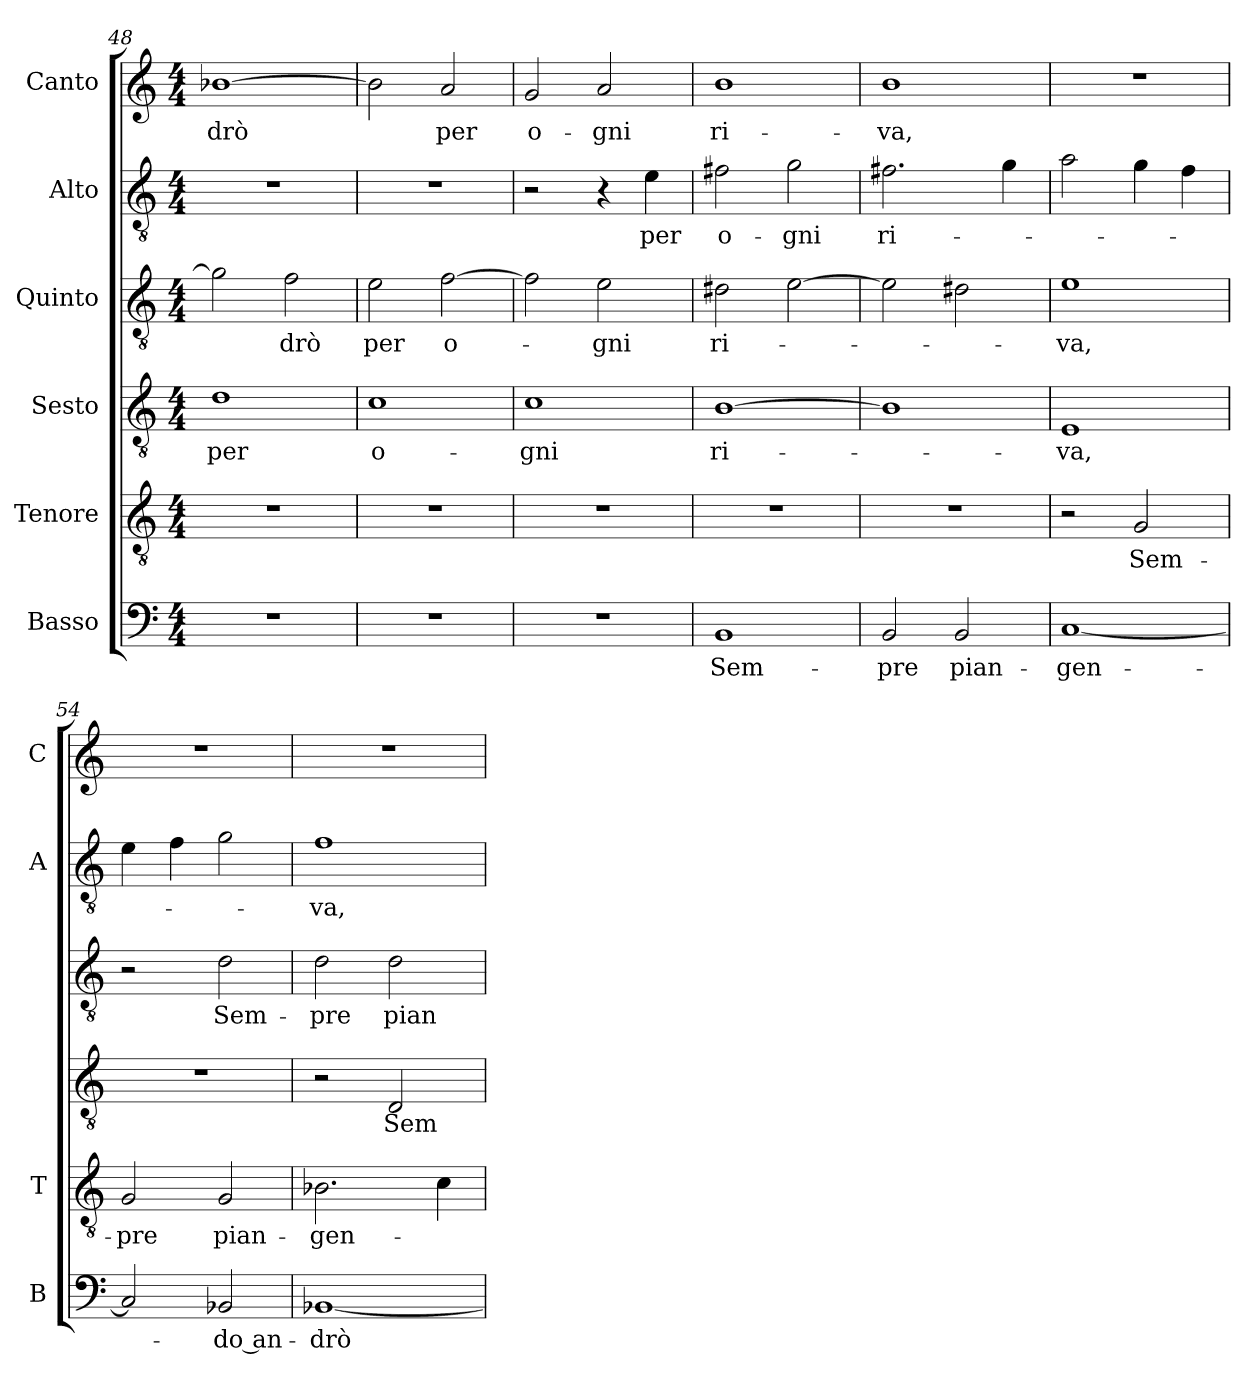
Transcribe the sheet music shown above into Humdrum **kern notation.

**kern	**text	**kern	**text	**kern	**text	**kern	**text	**kern	**text	**kern	**text
*part6	*part6	*part5	*part5	*part4	*part4	*part3	*part3	*part2	*part2	*part1	*part1
*staff6	*staff6	*staff5	*staff5	*staff4	*staff4	*staff3	*staff3	*staff2	*staff2	*staff1	*staff1
*I"Basso	*	*I"Tenore	*	*I"Sesto	*	*I"Quinto	*	*I"Alto	*	*I"Canto	*
*I'B	*	*I'T	*	*	*	*	*	*I'A	*	*I'C	*
*clefF4	*	*clefGv2	*	*clefGv2	*	*clefGv2	*	*clefGv2	*	*clefG2	*
*k[]	*	*k[]	*	*k[]	*	*k[]	*	*k[]	*	*k[]	*
*C:	*	*C:	*	*C:	*	*C:	*	*C:	*	*C:	*
*M4/4	*	*M4/4	*	*M4/4	*	*M4/4	*	*M4/4	*	*M4/4	*
=48	=48	=48	=48	=48	=48	=48	=48	=48	=48	=48	=48
!	!	!	!	!	!LO:LY:b	!	!	!	!	!	!
!	!	!	!	!	!	!	!	!	!	!	!LO:LY:b
1r	.	1r	.	1d	per	2g\]	.	1r	.	[1b-X	-drò
!	!	!	!	!	!	!	!LO:LY:b	!	!	!	!
.	.	.	.	.	.	2f\	-drò	.	.	.	.
!!LO:PB:g=z
=49	=49	=49	=49	=49	=49	=49	=49	=49	=49	=49	=49
!	!	!	!	!	!LO:LY:b	!	!	!	!	!	!
!	!	!	!	!	!	!	!LO:LY:b	!	!	!	!
1r	.	1r	.	1c	o-	2e\	per	1r	.	2b-\]	.
!	!	!	!	!	!	!	!LO:LY:b	!	!	!	!
!	!	!	!	!	!	!	!	!	!	!	!LO:LY:b
.	.	.	.	.	.	[2f\	o-	.	.	2a/	per
=50	=50	=50	=50	=50	=50	=50	=50	=50	=50	=50	=50
!	!	!	!	!	!LO:LY:b	!	!	!	!	!	!
!	!	!	!	!	!	!	!	!	!	!	!LO:LY:b
1r	.	1r	.	1c	-gni	2f\]	.	2r	.	2g/	o-
!	!	!	!	!	!	!	!LO:LY:b	!	!	!	!
!	!	!	!	!	!	!	!	!	!	!	!LO:LY:b
.	.	.	.	.	.	2e\	-gni	4r	.	2a/	-gni
!	!	!	!	!	!	!	!	!	!LO:LY:b	!	!
.	.	.	.	.	.	.	.	4e\	per	.	.
=51	=51	=51	=51	=51	=51	=51	=51	=51	=51	=51	=51
!	!LO:LY:b	!	!	!	!	!	!	!	!	!	!
!	!	!	!	!	!LO:LY:b	!	!	!	!	!	!
!	!	!	!	!	!	!	!LO:LY:b	!	!	!	!
!	!	!	!	!	!	!	!	!	!LO:LY:b	!	!
!	!	!	!	!	!	!	!	!	!	!	!LO:LY:b
1BB	Sem-	1r	.	[1B	ri-	2d#X\	ri-	2f#X\	o-	1b	ri-
!	!	!	!	!	!	!	!	!	!LO:LY:b	!	!
.	.	.	.	.	.	[2e\	.	2g\	-gni	.	.
=52	=52	=52	=52	=52	=52	=52	=52	=52	=52	=52	=52
!	!LO:LY:b	!	!	!	!	!	!	!	!	!	!
!	!	!	!	!	!	!	!	!	!LO:LY:b	!	!
!	!	!	!	!	!	!	!	!	!	!	!LO:LY:b
2BB/	-pre	1r	.	1B]	.	2e\]	.	2.f#X\	ri-	1b	-va,
!	!LO:LY:b	!	!	!	!	!	!	!	!	!	!
2BB/	pian-	.	.	.	.	2d#X\	.	.	.	.	.
.	.	.	.	.	.	.	.	4g\	.	.	.
=53	=53	=53	=53	=53	=53	=53	=53	=53	=53	=53	=53
!	!LO:LY:b	!	!	!	!	!	!	!	!	!	!
!	!	!	!	!	!LO:LY:b	!	!	!	!	!	!
!	!	!	!	!	!	!	!LO:LY:b	!	!	!	!
[1C	-gen-	2r	.	1E	-va,	1e	-va,	2a\	.	1r	.
!	!	!	!LO:LY:b	!	!	!	!	!	!	!	!
.	.	2G/	Sem-	.	.	.	.	4g\	.	.	.
.	.	.	.	.	.	.	.	4f\	.	.	.
=54	=54	=54	=54	=54	=54	=54	=54	=54	=54	=54	=54
!	!	!	!LO:LY:b	!	!	!	!	!	!	!	!
2C/]	.	2G/	-pre	1r	.	2rc	.	4e\	.	1r	.
.	.	.	.	.	.	.	.	4f\	.	.	.
!	!LO:LY:b	!	!	!	!	!	!	!	!	!	!
!	!	!	!LO:LY:b	!	!	!	!	!	!	!	!
!	!	!	!	!	!	!	!LO:LY:b	!	!	!	!
2BB-X/	-do an-	2G/	pian-	.	.	2d\	Sem-	2g\	.	.	.
=55	=55	=55	=55	=55	=55	=55	=55	=55	=55	=55	=55
!	!LO:LY:b	!	!	!	!	!	!	!	!	!	!
!	!	!	!LO:LY:b	!	!	!	!	!	!	!	!
!	!	!	!	!	!	!	!LO:LY:b	!	!	!	!
!	!	!	!	!	!	!	!	!	!LO:LY:b	!	!
[1BB-X	-drò	2.B-X\	-gen-	2r	.	2d\	-pre	1f	-va,	1r	.
!	!	!	!	!	!LO:LY:b	!	!	!	!	!	!
!	!	!	!	!	!	!	!LO:LY:b	!	!	!	!
.	.	.	.	2D/	Sem-	2d\	pian-	.	.	.	.
.	.	4c\	.	.	.	.	.	.	.	.	.
=	=	=	=	=	=	=	=	=	=	=	=
*-	*-	*-	*-	*-	*-	*-	*-	*-	*-	*-	*-
